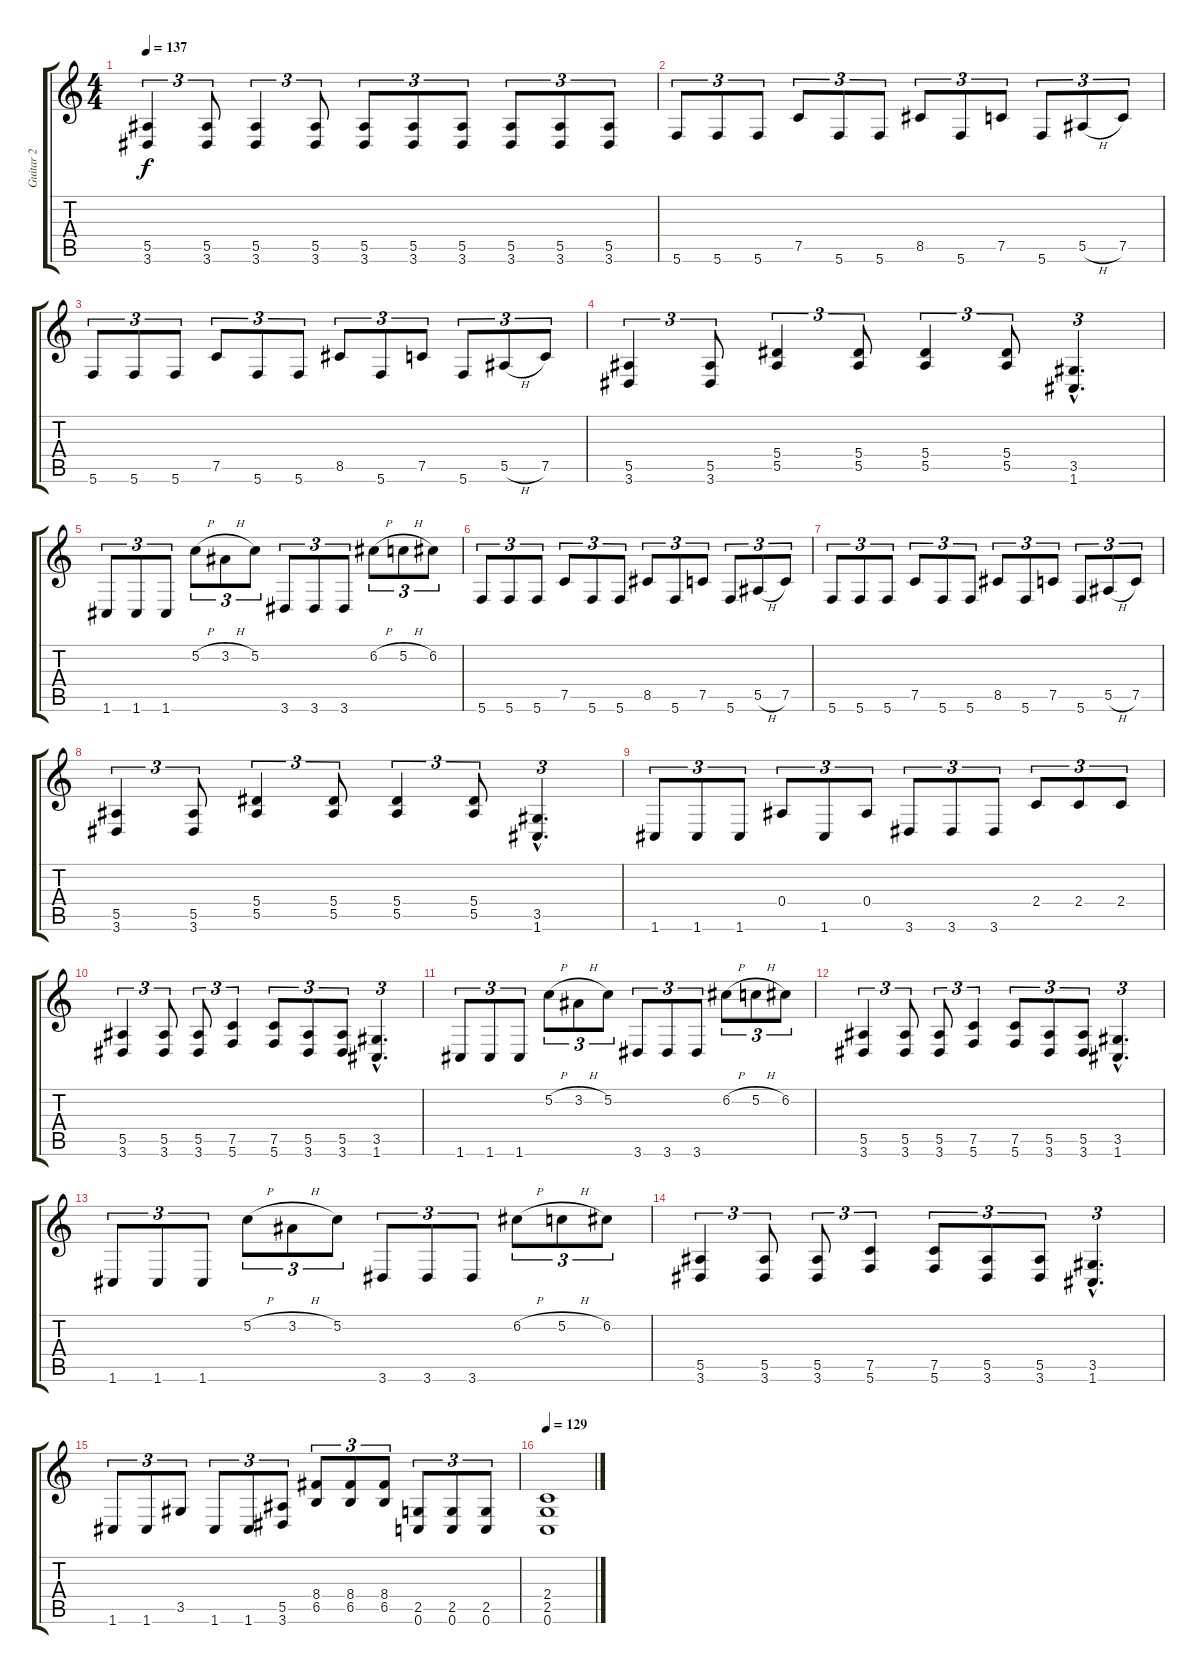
\track ("Guitar 2" "Guitar 2") {instrument distortionguitar}
\staff {score tabs}
\tuning (C4 G3 Eb3 Bb2 F2 C2) {hide}
\ts (4 4)
\tempo 137
\clef g2
\ks c
(5.5 3.6).4{tu (3 2) dy f} (5.5 3.6).8{tu (3 2)} (5.5 3.6).4{tu (3 2)} (5.5 3.6).8{tu (3 2)} (5.5 3.6).8{tu (3 2)} (5.5 3.6).8{tu (3 2)} (5.5 3.6).8{tu (3 2)} (5.5 3.6).8{tu (3 2)} (5.5 3.6).8{tu (3 2)} (5.5 3.6).8{tu (3 2)} |
\section ("" "")
5.6.8{tu (3 2)} 5.6.8{tu (3 2)} 5.6.8{tu (3 2)} 7.5.8{tu (3 2)} 5.6.8{tu (3 2)} 5.6.8{tu (3 2)} 8.5.8{tu (3 2)} 5.6.8{tu (3 2)} 7.5.8{tu (3 2)} 5.6.8{tu (3 2)} 5.5{h}.8{tu (3 2)} 7.5.8{tu (3 2)} |
5.6.8{tu (3 2)} 5.6.8{tu (3 2)} 5.6.8{tu (3 2)} 7.5.8{tu (3 2)} 5.6.8{tu (3 2)} 5.6.8{tu (3 2)} 8.5.8{tu (3 2)} 5.6.8{tu (3 2)} 7.5.8{tu (3 2)} 5.6.8{tu (3 2)} 5.5{h}.8{tu (3 2)} 7.5.8{tu (3 2)} |
(5.5 3.6).4{tu (3 2)} (5.5 3.6).8{tu (3 2)} (5.4 5.5).4{tu (3 2)} (5.4 5.5).8{tu (3 2)} (5.4 5.5).4{tu (3 2)} (5.4 5.5).8{tu (3 2)} (3.5{hac} 1.6{hac}).4{d tu (3 2)} |
1.6.8{tu (3 2)} 1.6.8{tu (3 2)} 1.6.8{tu (3 2)} 5.2{h}.8{tu (3 2)} 3.2{h}.8{tu (3 2)} 5.2.8{tu (3 2)} 3.6.8{tu (3 2)} 3.6.8{tu (3 2)} 3.6.8{tu (3 2)} 6.2{h}.8{tu (3 2)} 5.2{h}.8{tu (3 2)} 6.2.8{tu (3 2)} |
5.6.8{tu (3 2)} 5.6.8{tu (3 2)} 5.6.8{tu (3 2)} 7.5.8{tu (3 2)} 5.6.8{tu (3 2)} 5.6.8{tu (3 2)} 8.5.8{tu (3 2)} 5.6.8{tu (3 2)} 7.5.8{tu (3 2)} 5.6.8{tu (3 2)} 5.5{h}.8{tu (3 2)} 7.5.8{tu (3 2)} |
5.6.8{tu (3 2)} 5.6.8{tu (3 2)} 5.6.8{tu (3 2)} 7.5.8{tu (3 2)} 5.6.8{tu (3 2)} 5.6.8{tu (3 2)} 8.5.8{tu (3 2)} 5.6.8{tu (3 2)} 7.5.8{tu (3 2)} 5.6.8{tu (3 2)} 5.5{h}.8{tu (3 2)} 7.5.8{tu (3 2)} |
(5.5 3.6).4{tu (3 2)} (5.5 3.6).8{tu (3 2)} (5.4 5.5).4{tu (3 2)} (5.4 5.5).8{tu (3 2)} (5.4 5.5).4{tu (3 2)} (5.4 5.5).8{tu (3 2)} (3.5{hac} 1.6{hac}).4{d tu (3 2)} |
1.6.8{tu (3 2)} 1.6.8{tu (3 2)} 1.6.8{tu (3 2)} 0.4.8{tu (3 2)} 1.6.8{tu (3 2)} 0.4.8{tu (3 2)} 3.6.8{tu (3 2)} 3.6.8{tu (3 2)} 3.6.8{tu (3 2)} 2.4.8{tu (3 2)} 2.4.8{tu (3 2)} 2.4.8{tu (3 2)} |
\section ("" "")
(5.5 3.6).4{tu (3 2)} (5.5 3.6).8{tu (3 2)} (5.5 3.6).8{tu (3 2)} (7.5 5.6).4{tu (3 2)} (7.5 5.6).8{tu (3 2)} (5.5 3.6).8{tu (3 2)} (5.5 3.6).8{tu (3 2)} (3.5{hac} 1.6{hac}).4{d tu (3 2)} |
1.6.8{tu (3 2)} 1.6.8{tu (3 2)} 1.6.8{tu (3 2)} 5.2{h}.8{tu (3 2)} 3.2{h}.8{tu (3 2)} 5.2.8{tu (3 2)} 3.6.8{tu (3 2)} 3.6.8{tu (3 2)} 3.6.8{tu (3 2)} 6.2{h}.8{tu (3 2)} 5.2{h}.8{tu (3 2)} 6.2.8{tu (3 2)} |
(5.5 3.6).4{tu (3 2)} (5.5 3.6).8{tu (3 2)} (5.5 3.6).8{tu (3 2)} (7.5 5.6).4{tu (3 2)} (7.5 5.6).8{tu (3 2)} (5.5 3.6).8{tu (3 2)} (5.5 3.6).8{tu (3 2)} (3.5{hac} 1.6{hac}).4{d tu (3 2)} |
1.6.8{tu (3 2)} 1.6.8{tu (3 2)} 1.6.8{tu (3 2)} 5.2{h}.8{tu (3 2)} 3.2{h}.8{tu (3 2)} 5.2.8{tu (3 2)} 3.6.8{tu (3 2)} 3.6.8{tu (3 2)} 3.6.8{tu (3 2)} 6.2{h}.8{tu (3 2)} 5.2{h}.8{tu (3 2)} 6.2.8{tu (3 2)} |
(5.5 3.6).4{tu (3 2)} (5.5 3.6).8{tu (3 2)} (5.5 3.6).8{tu (3 2)} (7.5 5.6).4{tu (3 2)} (7.5 5.6).8{tu (3 2)} (5.5 3.6).8{tu (3 2)} (5.5 3.6).8{tu (3 2)} (3.5{hac} 1.6{hac}).4{d tu (3 2)} |
1.6.8{tu (3 2)} 1.6.8{tu (3 2)} 3.5.8{tu (3 2)} 1.6.8{tu (3 2)} 1.6.8{tu (3 2)} (5.5 3.6).8{tu (3 2)} (8.4 6.5).8{tu (3 2)} (8.4 6.5).8{tu (3 2)} (8.4 6.5).8{tu (3 2)} (2.5 0.6).8{tu (3 2)} (2.5 0.6).8{tu (3 2)} (2.5 0.6).8{tu (3 2)} |
\section ("" "")
\tempo 129
(2.4 2.5 0.6).1
